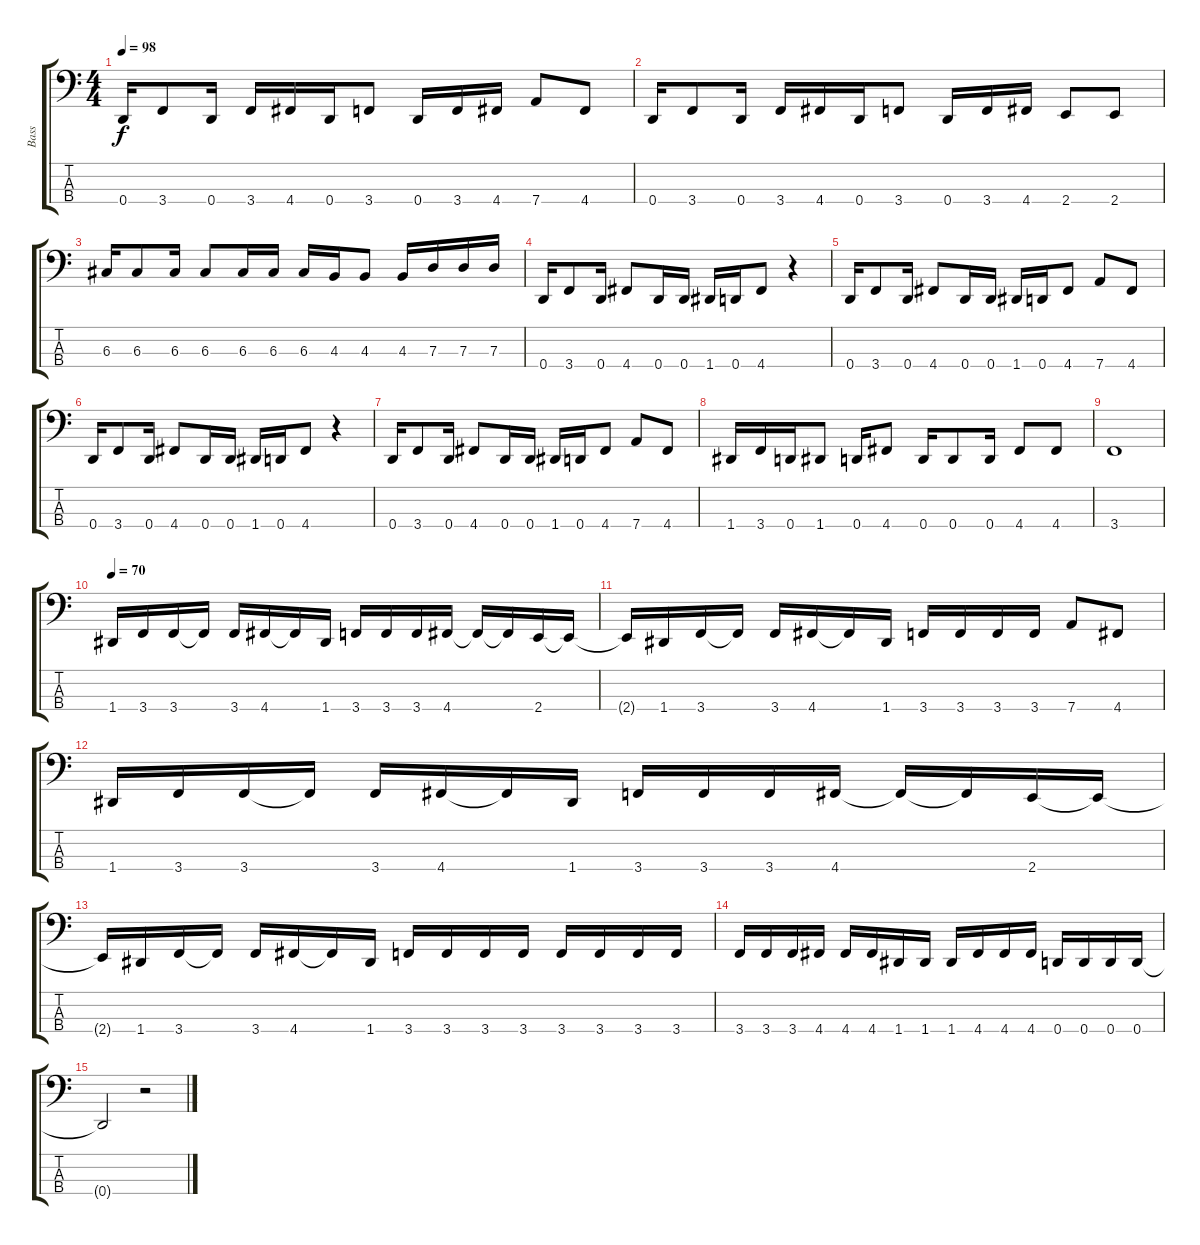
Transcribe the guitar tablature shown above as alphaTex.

\track ("Bass" "Bass") {instrument electricbasspick}
\staff {score tabs}
\tuning (F2 C2 G1 D1) {hide}
\ts (4 4)
\tempo 98
\clef f4
\ks c
0.4.16{dy f} 3.4.8 0.4.16 3.4.16 4.4.16 0.4.16 3.4.8 0.4.16 3.4.16 4.4.16 7.4.8 4.4.8 |
0.4.16 3.4.8 0.4.16 3.4.16 4.4.16 0.4.16 3.4.8 0.4.16 3.4.16 4.4.16 2.4.8 2.4.8 |
6.3.16 6.3.8 6.3.16 6.3.8 6.3.16 6.3.16 6.3.16 4.3.16 4.3.8 4.3.16 7.3.16 7.3.16 7.3.16 |
0.4.16 3.4.8 0.4.16 4.4.8 0.4.16 0.4.16 1.4.16 0.4.16 4.4.8 r.4 |
0.4.16 3.4.8 0.4.16 4.4.8 0.4.16 0.4.16 1.4.16 0.4.16 4.4.8 7.4.8 4.4.8 |
0.4.16 3.4.8 0.4.16 4.4.8 0.4.16 0.4.16 1.4.16 0.4.16 4.4.8 r.4 |
0.4.16 3.4.8 0.4.16 4.4.8 0.4.16 0.4.16 1.4.16 0.4.16 4.4.8 7.4.8 4.4.8 |
1.4.16 3.4.16 0.4.16 1.4.8 0.4.16 4.4.8 0.4.16 0.4.8 0.4.16 4.4.8 4.4.8 |
3.4.1 |
\tempo 70
1.4.16 3.4.16 3.4.16 3.4{t}.16 3.4.16 4.4.16 4.4{t}.16 1.4.16 3.4.16 3.4.16 3.4.16 4.4.16 4.4{t}.16 4.4{t}.16 2.4.16 2.4{t}.16 |
2.4{t}.16 1.4.16 3.4.16 3.4{t}.16 3.4.16 4.4.16 4.4{t}.16 1.4.16 3.4.16 3.4.16 3.4.16 3.4.16 7.4.8 4.4.8 |
1.4.16 3.4.16 3.4.16 3.4{t}.16 3.4.16 4.4.16 4.4{t}.16 1.4.16 3.4.16 3.4.16 3.4.16 4.4.16 4.4{t}.16 4.4{t}.16 2.4.16 2.4{t}.16 |
2.4{t}.16 1.4.16 3.4.16 3.4{t}.16 3.4.16 4.4.16 4.4{t}.16 1.4.16 3.4.16 3.4.16 3.4.16 3.4.16 3.4.16 3.4.16 3.4.16 3.4.16 |
3.4.16 3.4.16 3.4.16 4.4.16 4.4.16 4.4.16 1.4.16 1.4.16 1.4.16 4.4.16 4.4.16 4.4.16 0.4.16 0.4.16 0.4.16 0.4.16 |
0.4{t}.2 r.2
